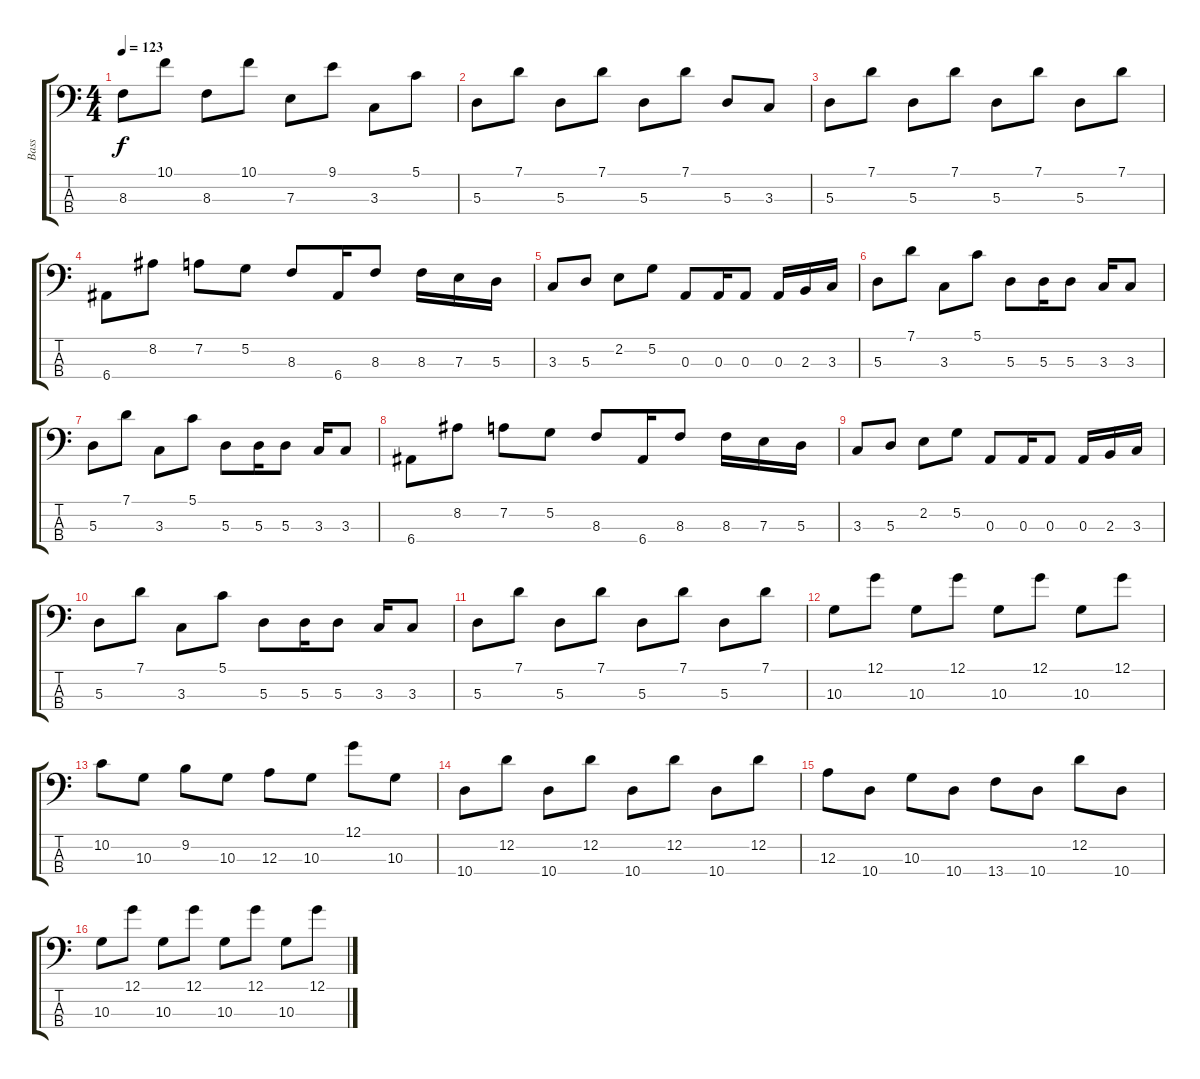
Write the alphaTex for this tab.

\track ("Bass" "Bass") {instrument electricbassfinger}
\staff {score tabs}
\tuning (G2 D2 A1 E1) {hide}
\ts (4 4)
\tempo 123
\clef f4
\ks c
8.3.8{dy f} 10.1.8 8.3.8 10.1.8 7.3.8 9.1.8 3.3.8 5.1.8 |
5.3.8 7.1.8 5.3.8 7.1.8 5.3.8 7.1.8 5.3.8 3.3.8 |
5.3.8 7.1.8 5.3.8 7.1.8 5.3.8 7.1.8 5.3.8 7.1.8 |
6.4.8 8.2.8 7.2.8 5.2.8 8.3.8 6.4.16 8.3.8 8.3.16 7.3.16 5.3.16 |
3.3.8 5.3.8 2.2.8 5.2.8 0.3.8 0.3.16 0.3.8 0.3.16 2.3.16 3.3.16 |
5.3.8 7.1.8 3.3.8 5.1.8 5.3.8 5.3.16 5.3.8 3.3.16 3.3.8 |
5.3.8 7.1.8 3.3.8 5.1.8 5.3.8 5.3.16 5.3.8 3.3.16 3.3.8 |
6.4.8 8.2.8 7.2.8 5.2.8 8.3.8 6.4.16 8.3.8 8.3.16 7.3.16 5.3.16 |
3.3.8 5.3.8 2.2.8 5.2.8 0.3.8 0.3.16 0.3.8 0.3.16 2.3.16 3.3.16 |
5.3.8 7.1.8 3.3.8 5.1.8 5.3.8 5.3.16 5.3.8 3.3.16 3.3.8 |
5.3.8 7.1.8 5.3.8 7.1.8 5.3.8 7.1.8 5.3.8 7.1.8 |
10.3.8 12.1.8 10.3.8 12.1.8 10.3.8 12.1.8 10.3.8 12.1.8 |
10.2.8 10.3.8 9.2.8 10.3.8 12.3.8 10.3.8 12.1.8 10.3.8 |
10.4.8 12.2.8 10.4.8 12.2.8 10.4.8 12.2.8 10.4.8 12.2.8 |
12.3.8 10.4.8 10.3.8 10.4.8 13.4.8 10.4.8 12.2.8 10.4.8 |
10.3.8 12.1.8 10.3.8 12.1.8 10.3.8 12.1.8 10.3.8 12.1.8
